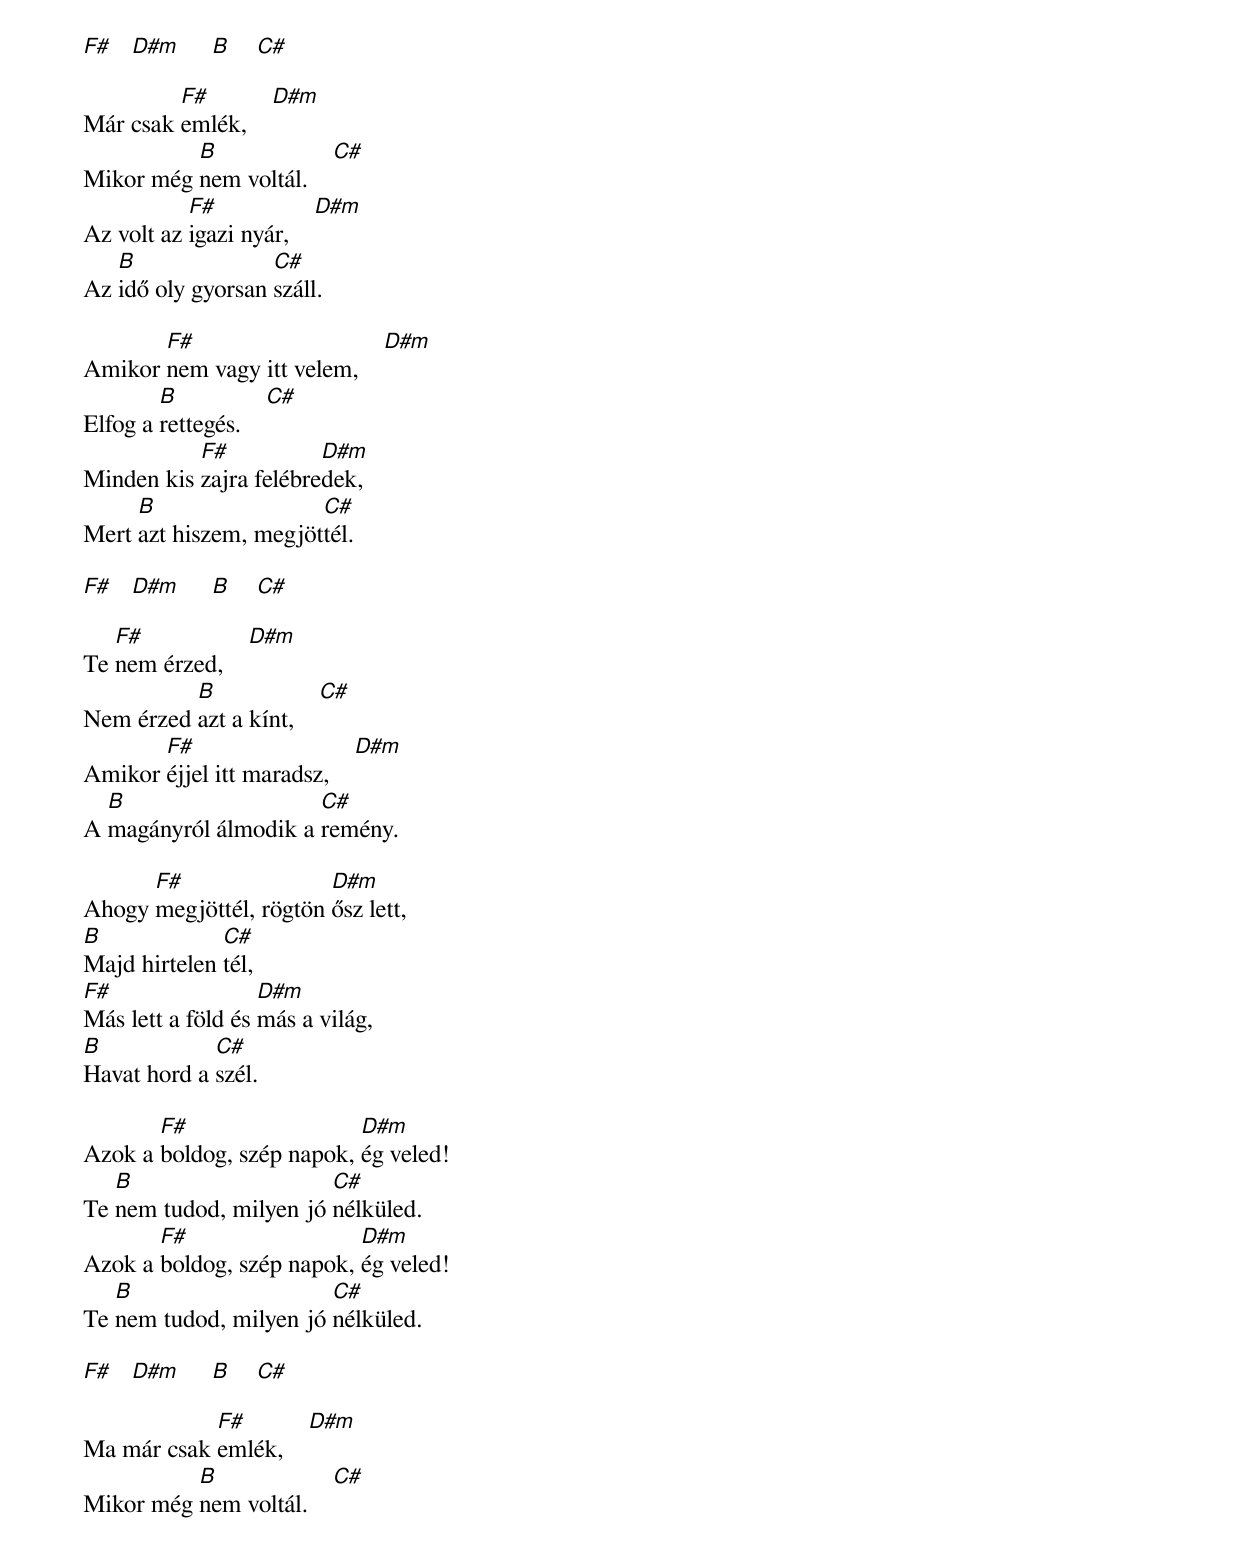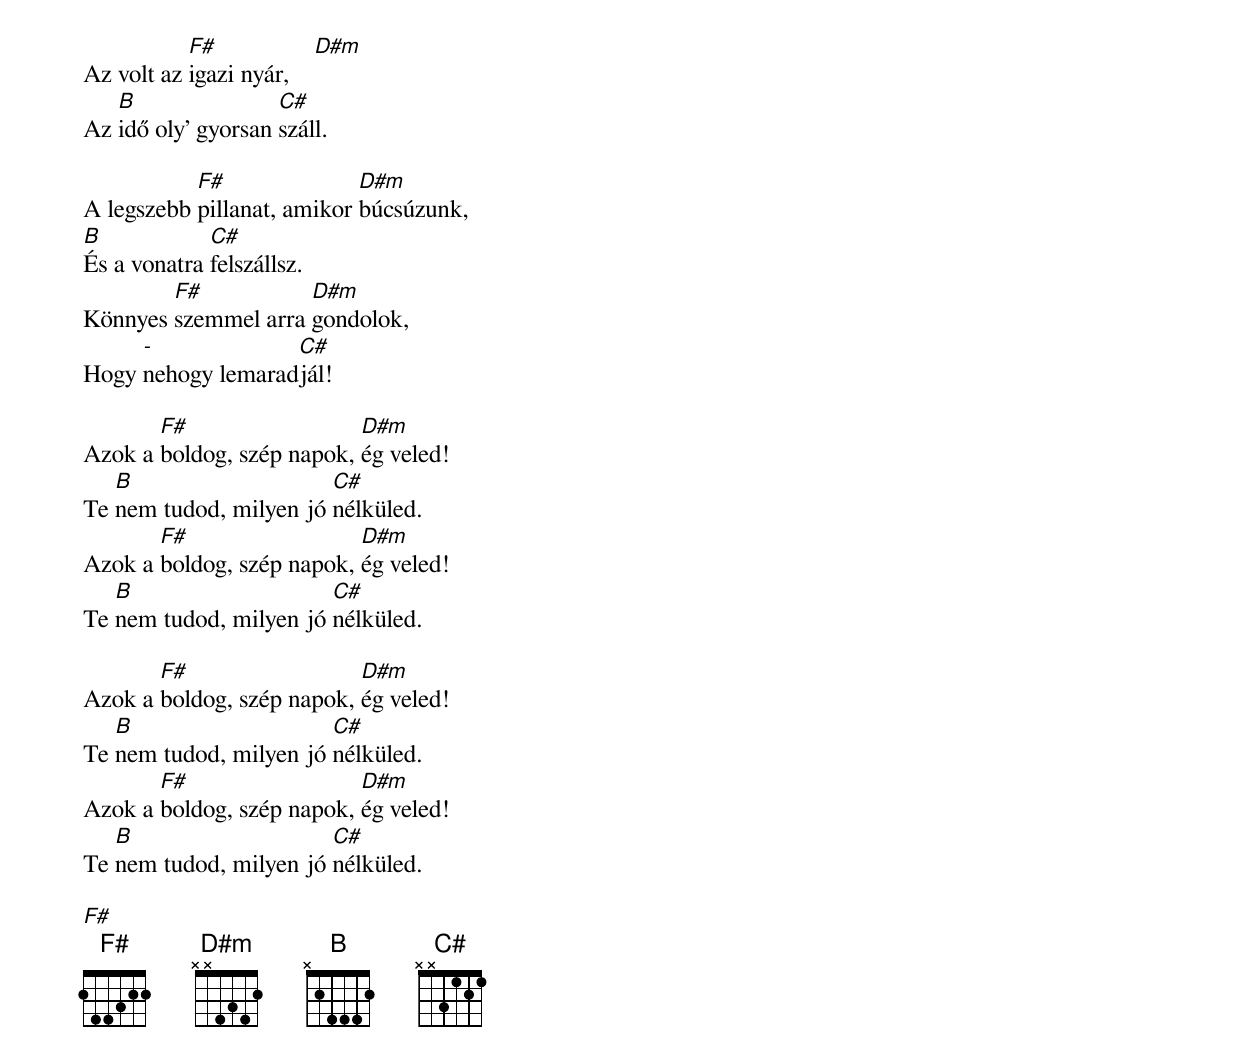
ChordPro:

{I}
[F#]   [D#m]     [B]    [C#]

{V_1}
Már csak [F#]emlék,    [D#m]
Mikor még [B]nem voltál.    [C#]
Az volt az [F#]igazi nyár,    [D#m]
Az [B]idő oly gyorsan [C#]száll.

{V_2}
Amikor [F#]nem vagy itt velem,    [D#m]
Elfog a [B]rettegés.    [C#]
Minden kis [F#]zajra felébre[D#m]dek,
Mert [B]azt hiszem, megjöt[C#]tél.

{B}
[F#]   [D#m]     [B]    [C#]

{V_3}
Te [F#]nem érzed,    [D#m]
Nem érzed [B]azt a kínt,    [C#]
Amikor [F#]éjjel itt maradsz,    [D#m]
A [B]magányról álmodik a [C#]remény.

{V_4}
Ahogy [F#]megjöttél, rögtön [D#m]ősz lett,
[B]Majd hirtelen [C#]tél,
[F#]Más lett a föld és [D#m]más a világ,
[B]Havat hord a [C#]szél.

{C}
Azok a [F#]boldog, szép napok, [D#m]ég veled!
Te [B]nem tudod, milyen jó [C#]nélküled.
Azok a [F#]boldog, szép napok, [D#m]ég veled!
Te [B]nem tudod, milyen jó [C#]nélküled.

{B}
[F#]   [D#m]     [B]    [C#]

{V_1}
Ma már csak [F#]emlék,    [D#m]
Mikor még [B]nem voltál.    [C#]
Az volt az [F#]igazi nyár,    [D#m]
Az [B]idő oly' gyorsan [C#]száll.

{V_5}
A legszebb [F#]pillanat, amikor [D#m]búcsúzunk,
[B]És a vonatra [C#]felszállsz.
Könnyes [F#]szemmel arra [D#m]gondolok,
Hogy [-]nehogy lemarad[C#]jál!

{C}
Azok a [F#]boldog, szép napok, [D#m]ég veled!
Te [B]nem tudod, milyen jó [C#]nélküled.
Azok a [F#]boldog, szép napok, [D#m]ég veled!
Te [B]nem tudod, milyen jó [C#]nélküled.

{C}
Azok a [F#]boldog, szép napok, [D#m]ég veled!
Te [B]nem tudod, milyen jó [C#]nélküled.
Azok a [F#]boldog, szép napok, [D#m]ég veled!
Te [B]nem tudod, milyen jó [C#]nélküled.

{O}
[F#]
